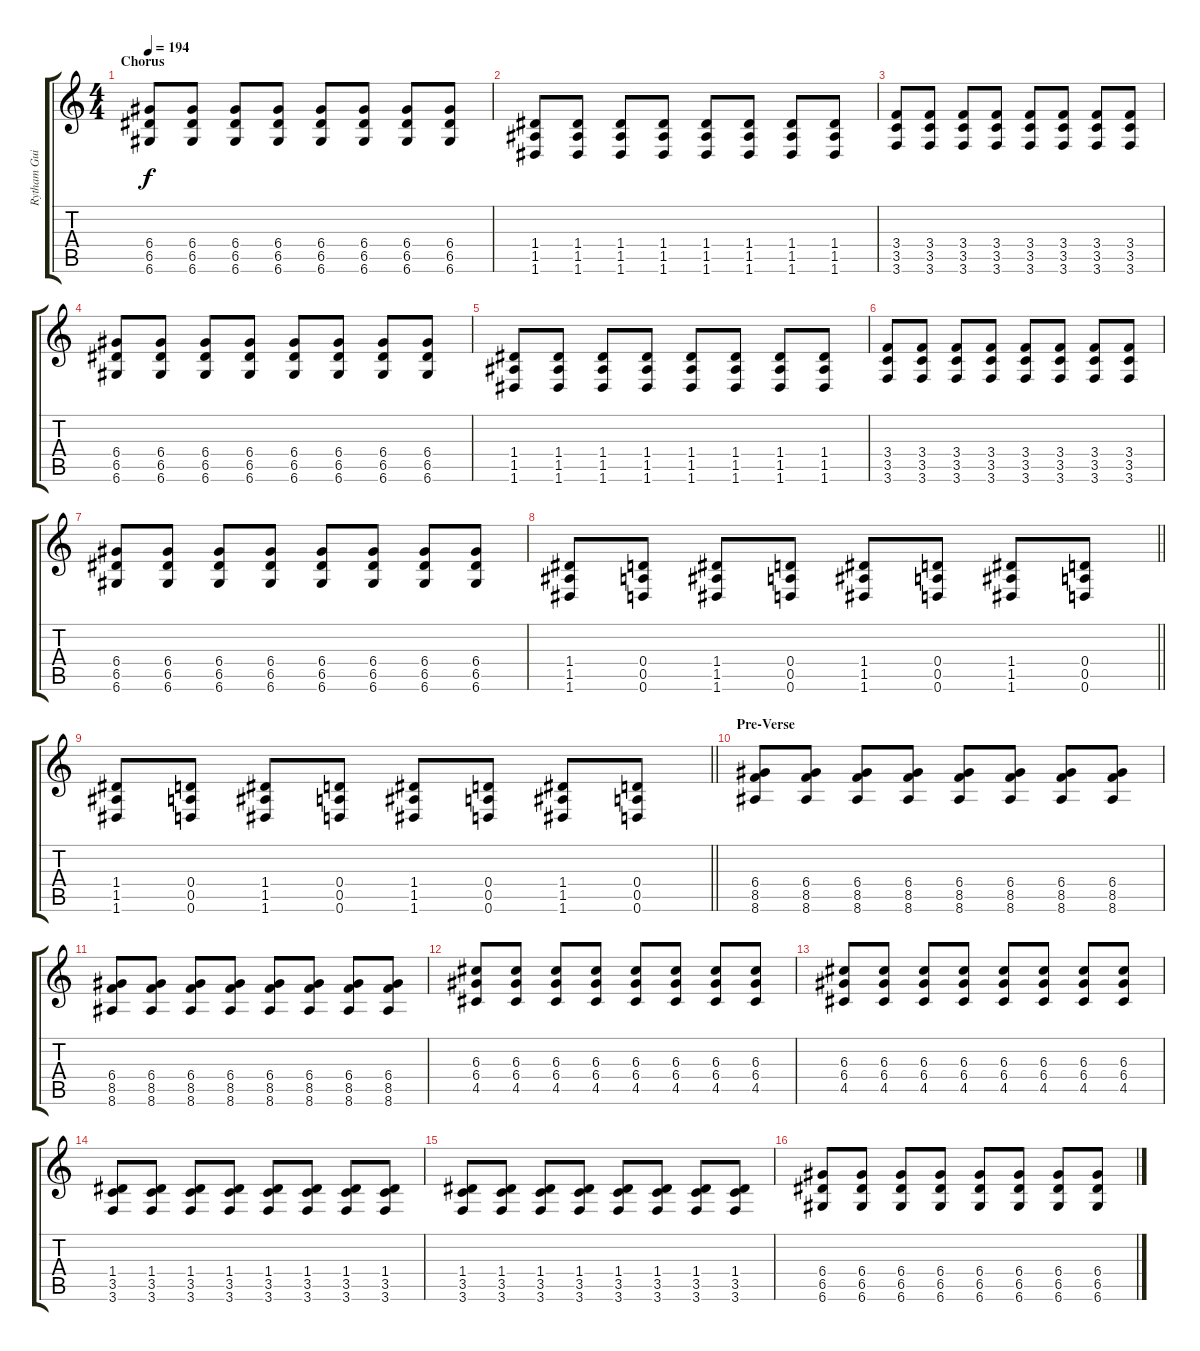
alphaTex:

\track ("Rytham Guitar" "Rytham Gui") {instrument distortionguitar}
\staff {score tabs}
\tuning (E4 B3 G3 D3 A2 D2) {hide}
\ts (4 4)
\section ("" "Chorus")
\tempo 194
\clef g2
\ks c
(6.4 6.5 6.6).8{dy f} (6.4 6.5 6.6).8 (6.4 6.5 6.6).8 (6.4 6.5 6.6).8 (6.4 6.5 6.6).8 (6.4 6.5 6.6).8 (6.4 6.5 6.6).8 (6.4 6.5 6.6).8 |
(1.4 1.5 1.6).8 (1.4 1.5 1.6).8 (1.4 1.5 1.6).8 (1.4 1.5 1.6).8 (1.4 1.5 1.6).8 (1.4 1.5 1.6).8 (1.4 1.5 1.6).8 (1.4 1.5 1.6).8 |
(3.4 3.5 3.6).8 (3.4 3.5 3.6).8 (3.4 3.5 3.6).8 (3.4 3.5 3.6).8 (3.4 3.5 3.6).8 (3.4 3.5 3.6).8 (3.4 3.5 3.6).8 (3.4 3.5 3.6).8 |
(6.4 6.5 6.6).8 (6.4 6.5 6.6).8 (6.4 6.5 6.6).8 (6.4 6.5 6.6).8 (6.4 6.5 6.6).8 (6.4 6.5 6.6).8 (6.4 6.5 6.6).8 (6.4 6.5 6.6).8 |
(1.4 1.5 1.6).8 (1.4 1.5 1.6).8 (1.4 1.5 1.6).8 (1.4 1.5 1.6).8 (1.4 1.5 1.6).8 (1.4 1.5 1.6).8 (1.4 1.5 1.6).8 (1.4 1.5 1.6).8 |
(3.4 3.5 3.6).8 (3.4 3.5 3.6).8 (3.4 3.5 3.6).8 (3.4 3.5 3.6).8 (3.4 3.5 3.6).8 (3.4 3.5 3.6).8 (3.4 3.5 3.6).8 (3.4 3.5 3.6).8 |
(6.4 6.5 6.6).8 (6.4 6.5 6.6).8 (6.4 6.5 6.6).8 (6.4 6.5 6.6).8 (6.4 6.5 6.6).8 (6.4 6.5 6.6).8 (6.4 6.5 6.6).8 (6.4 6.5 6.6).8 |
\barLineRight lightlight
(1.4 1.5 1.6).8 (0.4 0.5 0.6).8 (1.4 1.5 1.6).8 (0.4 0.5 0.6).8 (1.4 1.5 1.6).8 (0.4 0.5 0.6).8 (1.4 1.5 1.6).8 (0.4 0.5 0.6).8 |
\barLineRight lightlight
(1.4 1.5 1.6).8 (0.4 0.5 0.6).8 (1.4 1.5 1.6).8 (0.4 0.5 0.6).8 (1.4 1.5 1.6).8 (0.4 0.5 0.6).8 (1.4 1.5 1.6).8 (0.4 0.5 0.6).8 |
\section ("" "Pre-Verse")
(6.4 8.5 8.6).8 (6.4 8.5 8.6).8 (6.4 8.5 8.6).8 (6.4 8.5 8.6).8 (6.4 8.5 8.6).8 (6.4 8.5 8.6).8 (6.4 8.5 8.6).8 (6.4 8.5 8.6).8 |
(6.4 8.5 8.6).8 (6.4 8.5 8.6).8 (6.4 8.5 8.6).8 (6.4 8.5 8.6).8 (6.4 8.5 8.6).8 (6.4 8.5 8.6).8 (6.4 8.5 8.6).8 (6.4 8.5 8.6).8 |
(6.3 6.4 4.5).8 (6.3 6.4 4.5).8 (6.3 6.4 4.5).8 (6.3 6.4 4.5).8 (6.3 6.4 4.5).8 (6.3 6.4 4.5).8 (6.3 6.4 4.5).8 (6.3 6.4 4.5).8 |
(6.3 6.4 4.5).8 (6.3 6.4 4.5).8 (6.3 6.4 4.5).8 (6.3 6.4 4.5).8 (6.3 6.4 4.5).8 (6.3 6.4 4.5).8 (6.3 6.4 4.5).8 (6.3 6.4 4.5).8 |
(1.4 3.5 3.6).8 (1.4 3.5 3.6).8 (1.4 3.5 3.6).8 (1.4 3.5 3.6).8 (1.4 3.5 3.6).8 (1.4 3.5 3.6).8 (1.4 3.5 3.6).8 (1.4 3.5 3.6).8 |
(1.4 3.5 3.6).8 (1.4 3.5 3.6).8 (1.4 3.5 3.6).8 (1.4 3.5 3.6).8 (1.4 3.5 3.6).8 (1.4 3.5 3.6).8 (1.4 3.5 3.6).8 (1.4 3.5 3.6).8 |
(6.4 6.5 6.6).8 (6.4 6.5 6.6).8 (6.4 6.5 6.6).8 (6.4 6.5 6.6).8 (6.4 6.5 6.6).8 (6.4 6.5 6.6).8 (6.4 6.5 6.6).8 (6.4 6.5 6.6).8
